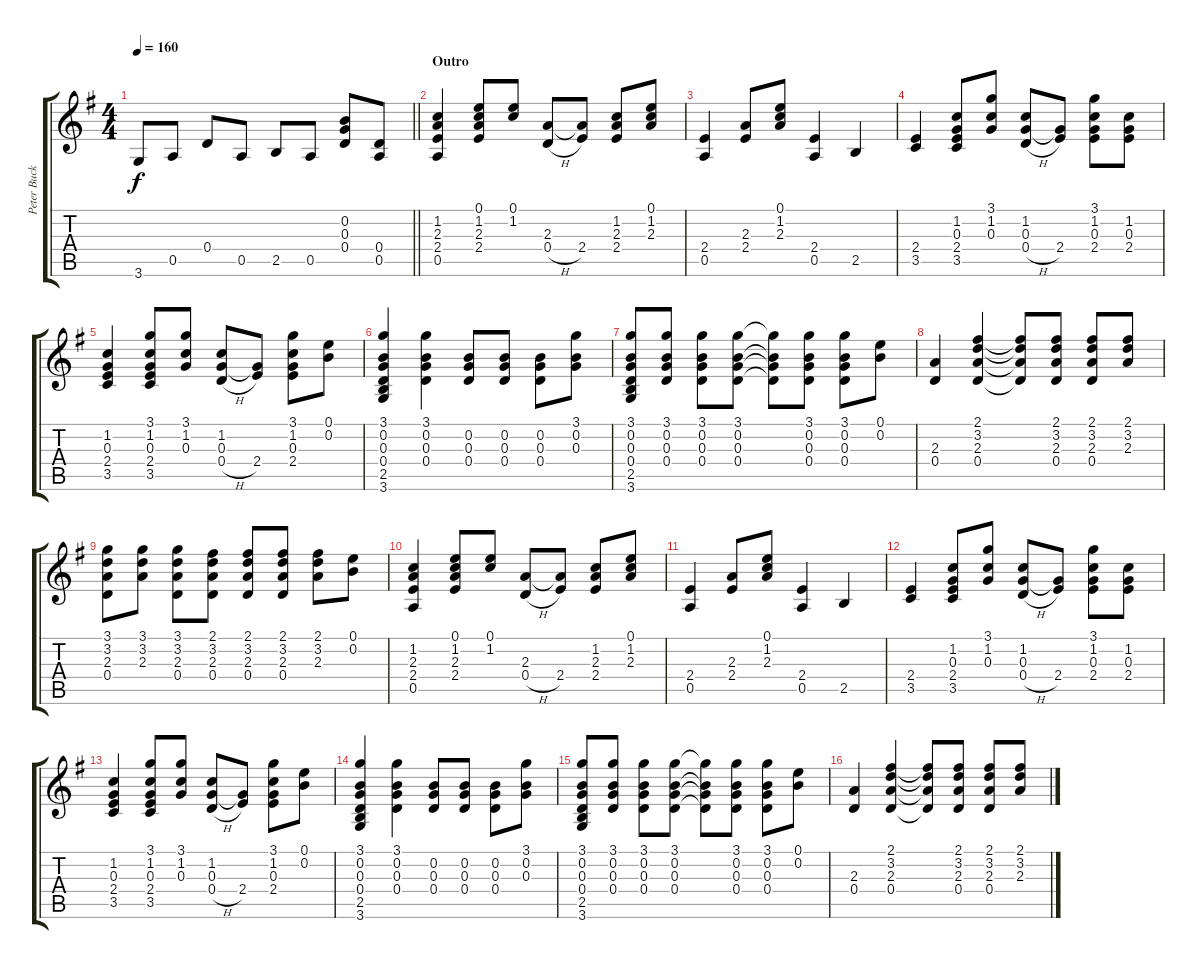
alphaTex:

\track ("Peter Buck" "Peter Buck") {instrument electricguitarclean}
\staff {score tabs}
\tuning (E4 B3 G3 D3 A2 E2) {hide}
\ts (4 4)
\tempo 160
\clef g2
\barLineRight lightlight
\ks g
3.6.8{dy f} 0.5.8 0.4.8 0.5.8 2.5.8 0.5.8 (0.2 0.3 0.4).8 (0.4 0.5).8 |
\section ("" "Outro")
(1.2 2.3 2.4 0.5).4{volume 7} (0.1 1.2 2.3 2.4).8 (0.1 1.2).8 (2.3 0.4{h}).8 (2.3{t} 2.4).8 (1.2 2.3 2.4).8 (0.1 1.2 2.3).8 |
(2.4 0.5).4 (2.3 2.4).8 (0.1 1.2 2.3).8 (2.4 0.5).4 2.5.4 |
(2.4 3.5).4 (1.2 0.3 2.4 3.5).8 (3.1 1.2 0.3).8 (1.2 0.3 0.4{h}).8 (0.3{t} 2.4).8 (3.1 1.2 0.3 2.4).8 (1.2 0.3 2.4).8 |
(1.2 0.3 2.4 3.5).4 (3.1 1.2 0.3 2.4 3.5).8 (3.1 1.2 0.3).8 (1.2 0.3 0.4{h}).8 (0.3{t} 2.4).8 (3.1 1.2 0.3 2.4).8 (0.1 0.2).8 |
(3.1 0.2 0.3 0.4 2.5 3.6).4 (3.1 0.2 0.3 0.4).4 (0.2 0.3 0.4).8 (0.2 0.3 0.4).8 (0.2 0.3 0.4).8 (3.1 0.2 0.3).8 |
(3.1 0.2 0.3 0.4 2.5 3.6).8 (3.1 0.2 0.3 0.4).8 (3.1 0.2 0.3 0.4).8 (3.1 0.2 0.3 0.4).8 (3.1{t} 0.2{t} 0.3{t} 0.4{t}).8 (3.1 0.2 0.3 0.4).8 (3.1 0.2 0.3 0.4).8 (0.1 0.2).8 |
(2.3 0.4).4 (2.1 3.2 2.3 0.4).4 (2.1{t} 3.2{t} 2.3{t} 0.4{t}).8 (2.1 3.2 2.3 0.4).8 (2.1 3.2 2.3 0.4).8 (2.1 3.2 2.3).8 |
(3.1 3.2 2.3 0.4).8 (3.1 3.2 2.3).8 (3.1 3.2 2.3 0.4).8 (2.1 3.2 2.3 0.4).8 (2.1 3.2 2.3 0.4).8 (2.1 3.2 2.3 0.4).8 (2.1 3.2 2.3).8 (0.1 0.2).8 |
(1.2 2.3 2.4 0.5).4 (0.1 1.2 2.3 2.4).8 (0.1 1.2).8 (2.3 0.4{h}).8 (2.3{t} 2.4).8 (1.2 2.3 2.4).8 (0.1 1.2 2.3).8 |
(2.4 0.5).4 (2.3 2.4).8 (0.1 1.2 2.3).8 (2.4 0.5).4 2.5.4 |
(2.4 3.5).4 (1.2 0.3 2.4 3.5).8 (3.1 1.2 0.3).8 (1.2 0.3 0.4{h}).8 (0.3{t} 2.4).8 (3.1 1.2 0.3 2.4).8 (1.2 0.3 2.4).8 |
(1.2 0.3 2.4 3.5).4 (3.1 1.2 0.3 2.4 3.5).8 (3.1 1.2 0.3).8 (1.2 0.3 0.4{h}).8 (0.3{t} 2.4).8 (3.1 1.2 0.3 2.4).8 (0.1 0.2).8 |
(3.1 0.2 0.3 0.4 2.5 3.6).4 (3.1 0.2 0.3 0.4).4 (0.2 0.3 0.4).8 (0.2 0.3 0.4).8 (0.2 0.3 0.4).8 (3.1 0.2 0.3).8 |
(3.1 0.2 0.3 0.4 2.5 3.6).8 (3.1 0.2 0.3 0.4).8 (3.1 0.2 0.3 0.4).8 (3.1 0.2 0.3 0.4).8 (3.1{t} 0.2{t} 0.3{t} 0.4{t}).8 (3.1 0.2 0.3 0.4).8 (3.1 0.2 0.3 0.4).8 (0.1 0.2).8 |
(2.3 0.4).4 (2.1 3.2 2.3 0.4).4 (2.1{t} 3.2{t} 2.3{t} 0.4{t}).8 (2.1 3.2 2.3 0.4).8 (2.1 3.2 2.3 0.4).8 (2.1 3.2 2.3).8
